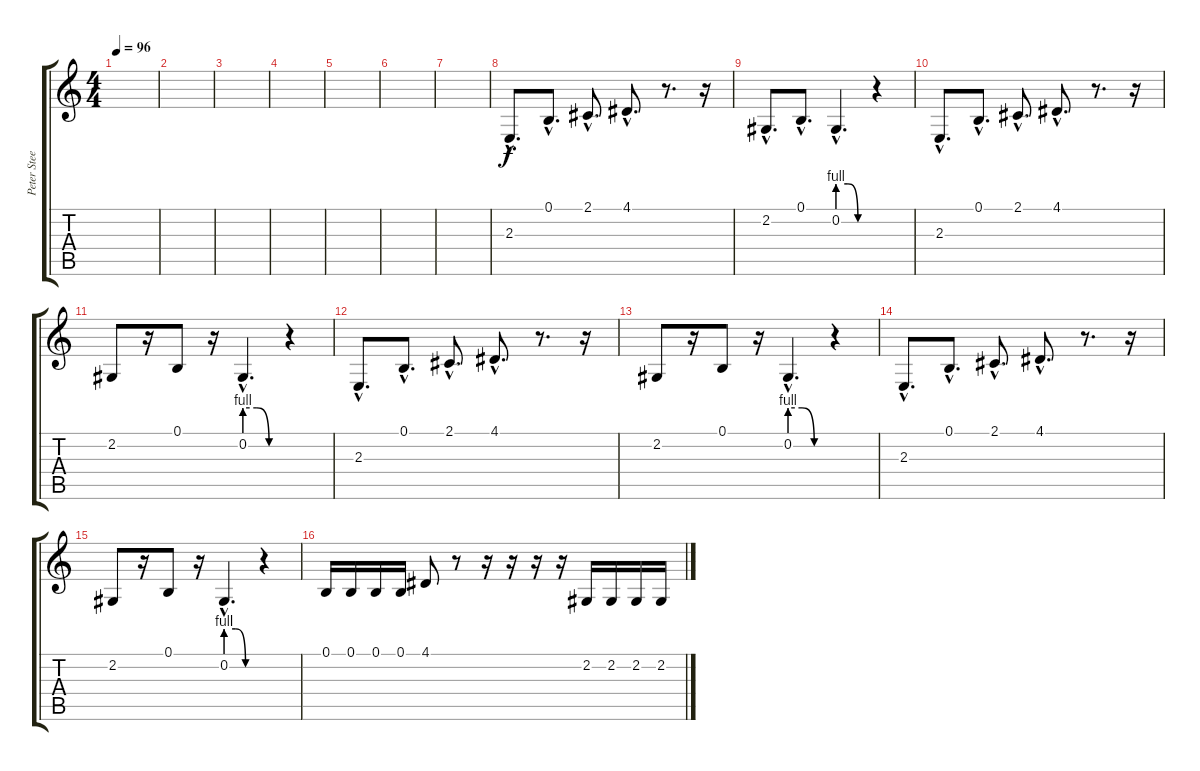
\track ("Peter Steele - Vocals" "Peter Stee") {instrument flute}
\staff {score tabs}
\tuning (B3 Gb3 D3 A2 E2 B1) {hide}
\ts (4 4)
\tempo 96
\clef g2
\ks c
|
|
|
|
|
|
|
2.3{hac}.8{d} 0.1{hac}.8{d} 2.1{hac}.8{d} 4.1{hac}.8{d} r.8{d} r.16 |
2.2{hac}.8{d} 0.1{hac}.8{d} 0.2{be (custom 0 4 20 4 40 0 60 0) hac}.4{d} r.4 |
2.3{hac}.8{d} 0.1{hac}.8{d} 2.1{hac}.8{d} 4.1{hac}.8{d} r.8{d} r.16 |
2.2.8 r.16 0.1.8 r.16 0.2{be (custom 0 4 20 4 40 0 60 0) hac}.4{d} r.4 |
2.3{hac}.8{d} 0.1{hac}.8{d} 2.1{hac}.8{d} 4.1{hac}.8{d} r.8{d} r.16 |
2.2.8 r.16 0.1.8 r.16 0.2{be (custom 0 4 20 4 40 0 60 0) hac}.4{d} r.4 |
2.3{hac}.8{d} 0.1{hac}.8{d} 2.1{hac}.8{d} 4.1{hac}.8{d} r.8{d} r.16 |
2.2.8 r.16 0.1.8 r.16 0.2{be (custom 0 4 20 4 40 0 60 0) hac}.4{d} r.4 |
0.1.16 0.1.16 0.1.16 0.1.16 4.1.8 r.8 r.16 r.16 r.16 r.16 2.2.16 2.2.16 2.2.16 2.2.16
